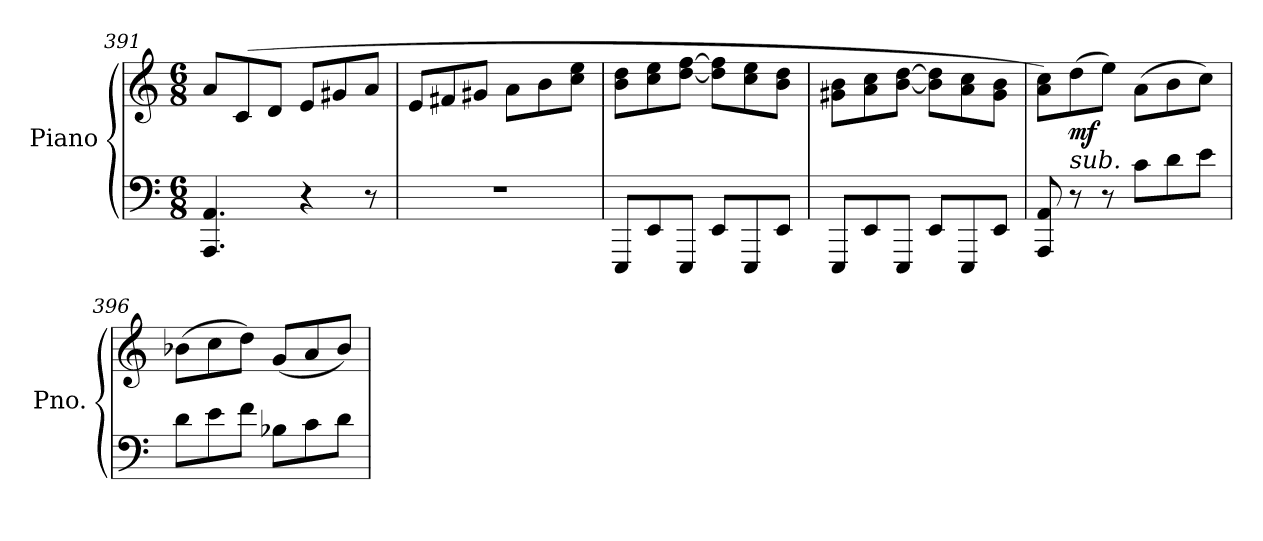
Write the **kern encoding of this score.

**kern	**kern	**dynam
*part1	*part1	*part1
*staff2	*staff1	*staff1/2
*I"Piano	*	*
*I'Pno.	*	*
*clefF4	*clefG2	*
*k[]	*k[]	*
*M6/8	*M6/8	*
=391	=391	=391
4.AAA/ 4.AA/	8a/L	.
.	(>8c/	.
.	8d/J	.
4r	8e/L	.
.	8g#X/	.
8r	8a/J	.
=392	=392	=392
2.r	8e/L	.
.	8f#X/	.
.	8g#X/J	.
.	8a\L	.
.	8b\	.
.	8cc\ 8ee\J	.
=393	=393	=393
8EEE/L	8b\ 8dd\L	.
8EE/	8cc\ 8ee\	.
8EEE/J	[8dd\ [8ff\J	.
8EE/L	8dd\] 8ff\]L	.
8EEE/	8cc\ 8ee\	.
8EE/J	8b\ 8dd\J	.
!!LO:LB:g=z
=394	=394	=394
8EEE/L	8g#X\ 8b\L	.
8EE/	8a\ 8cc\	.
8EEE/J	[8b\ [8dd\J	.
8EE/L	8b\] 8dd\]L	.
8EEE/	8a\ 8cc\	.
8EE/J	8g#\ 8b\J	.
=395	=395	=395
8AAA/ 8AA/	8a\ 8cc\L)	.
!	!LO:TX:b:i:t=sub.	!
!	!	!LO:DY:b
8r	(>8dd\	mf
8r	8ee\J)	.
8c\L	(>8a\L	.
8d\	8b\	.
8e\J	8cc\J)	.
=396	=396	=396
8d\L	(>8b-X\L	.
8e\	8cc\	.
8f\J	8dd\J)	.
8B-X\L	(<8g/L	.
8c\	8a/	.
8d\J	8b-/J)	.
=	=	=
*-	*-	*-
